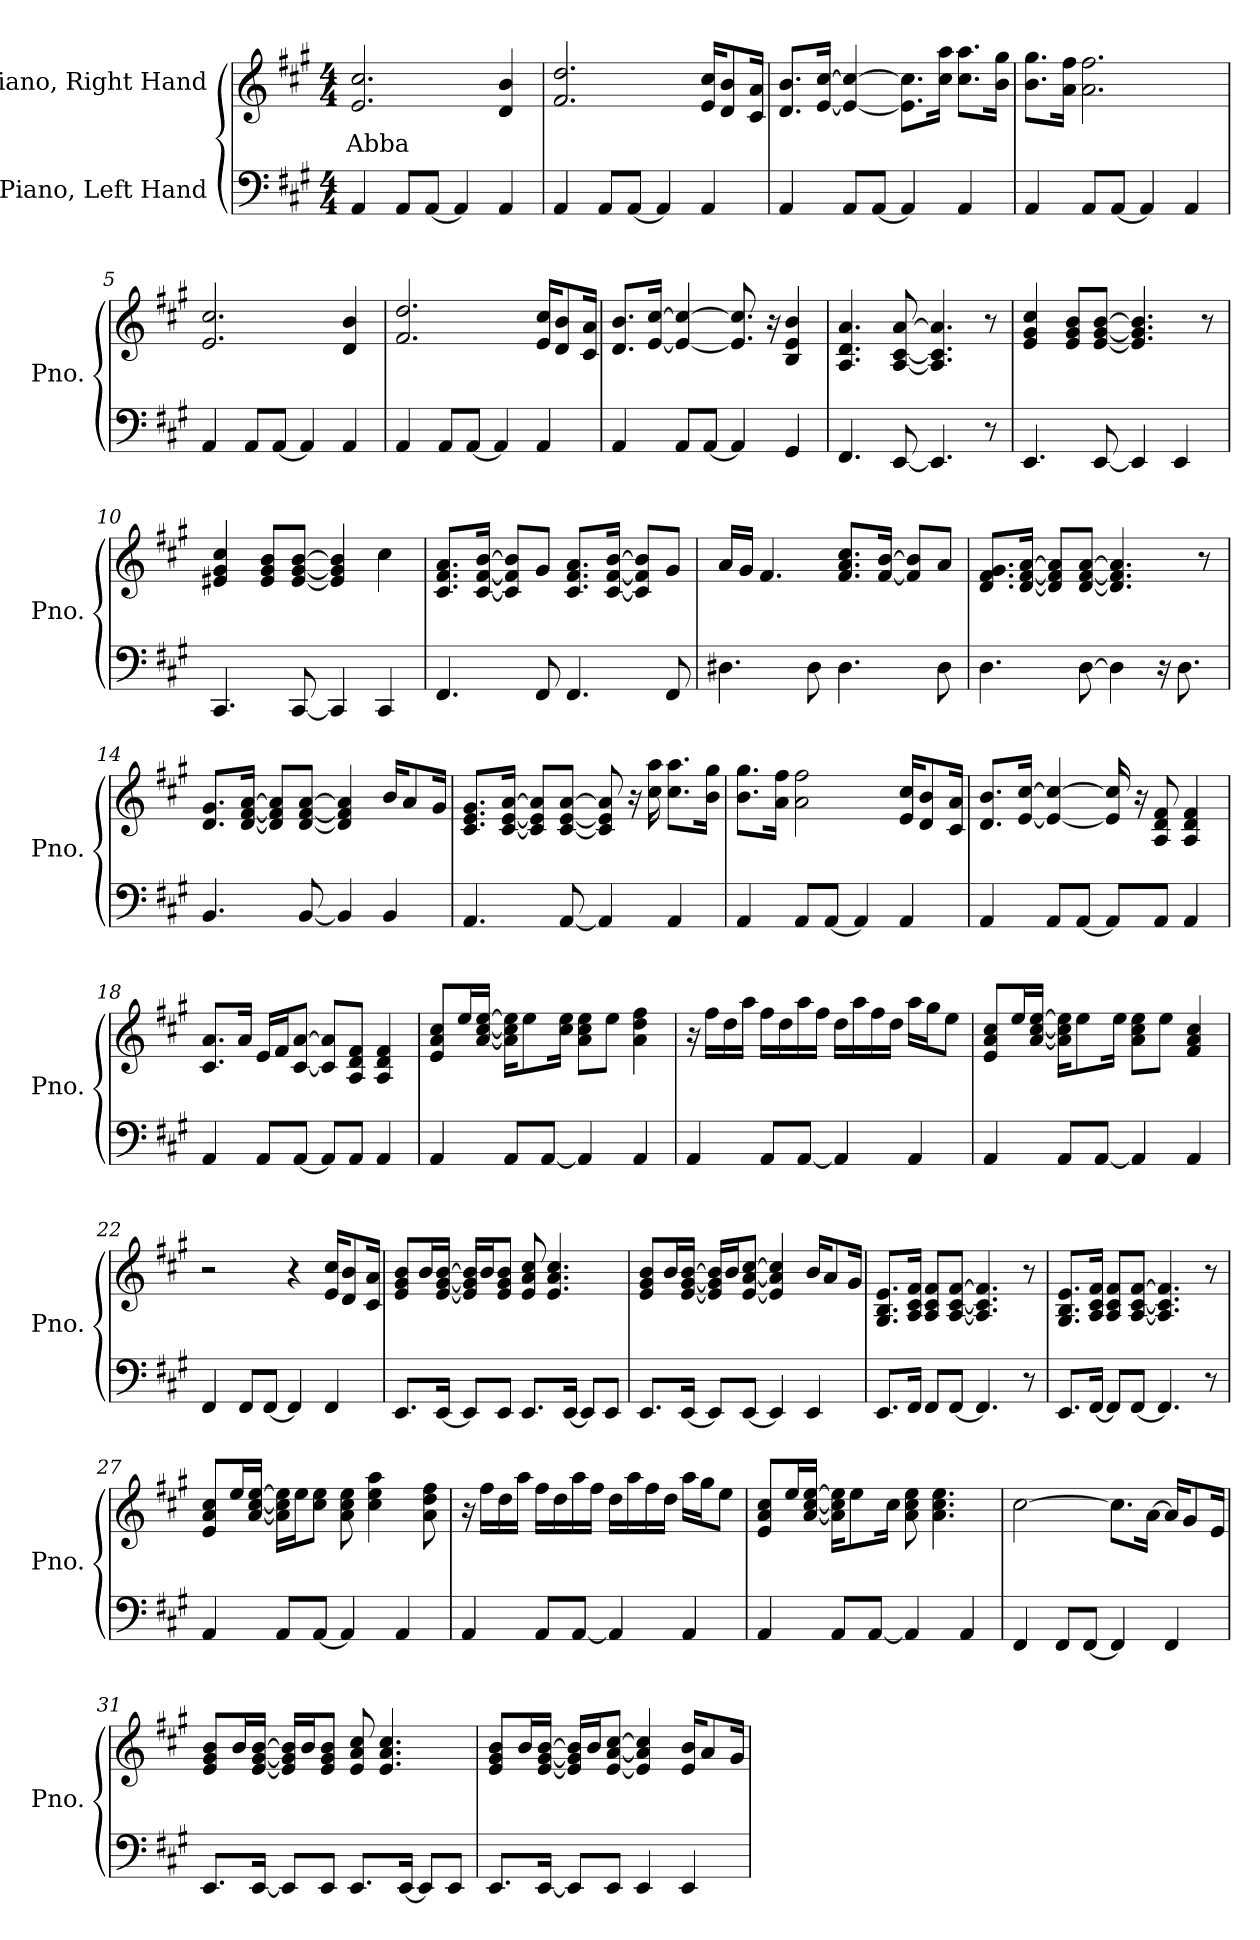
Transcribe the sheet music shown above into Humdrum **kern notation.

**kern	**kern	**text
*part2	*part1	*part1
*staff2	*staff1	*staff1
*I"Piano, Left Hand	*I"Piano, Right Hand	*
*I'Pno.	*I'Pno.	*
*clefF4	*clefG2	*
*k[f#c#g#]	*k[f#c#g#]	*
*M4/4	*M4/4	*
*MM100	*MM100	*
=1	=1	=1
!	!	!LO:LY:b
4AA/	2.e/ 2.cc#/	Abba
8AA/L	.	.
[8AA/J	.	.
4AA/]	.	.
4AA/	4d/ 4b/	.
=2	=2	=2
4AA/	2.f#/ 2.dd/	.
8AA/L	.	.
[8AA/J	.	.
4AA/]	.	.
4AA/	16e/ 16cc#/KL	.
.	8d/ 8b/	.
.	16c#/ 16a/Jk	.
=3	=3	=3
4AA/	8.d/ 8.b/L	.
.	[16e/ [16cc#/Jk	.
8AA/L	4e/_ 4cc#/_	.
[8AA/J	.	.
4AA/]	8.e\] 8.cc#\]L	.
.	16cc#\ 16aa\Jk	.
4AA/	8.cc#\ 8.aa\L	.
.	16b\ 16gg#\Jk	.
=4	=4	=4
4AA/	8.b\ 8.gg#\L	.
.	16a\ 16ff#\Jk	.
8AA/L	2.a\ 2.ff#\	.
[8AA/J	.	.
4AA/]	.	.
4AA/	.	.
!!LO:LB:g=z
=5	=5	=5
4AA/	2.e/ 2.cc#/	.
8AA/L	.	.
[8AA/J	.	.
4AA/]	.	.
4AA/	4d/ 4b/	.
=6	=6	=6
4AA/	2.f#/ 2.dd/	.
8AA/L	.	.
[8AA/J	.	.
4AA/]	.	.
4AA/	16e/ 16cc#/KL	.
.	8d/ 8b/	.
.	16c#/ 16a/Jk	.
=7	=7	=7
4AA/	8.d/ 8.b/L	.
.	[16e/ [16cc#/Jk	.
8AA/L	4e/_ 4cc#/_	.
[8AA/J	.	.
4AA/]	8.e/] 8.cc#/]	.
.	16r	.
4GG#/	4B/ 4e/ 4b/	.
=8	=8	=8
4.FF#/	4.A/ 4.d/ 4.a/	.
[8EE/	[8A/ [8c#/ [8a/	.
4.EE/]	4.A/] 4.c#/] 4.a/]	.
8r	8r	.
=9	=9	=9
4.EE/	4e/ 4g#/ 4cc#/	.
.	8e/ 8g#/ 8b/L	.
[8EE/	[8e/ [8g#/ [8b/J	.
4EE/]	4.e/] 4.g#/] 4.b/]	.
4EE/	.	.
.	8r	.
!!LO:LB:g=z
=10	=10	=10
4.CC#/	4e#X/ 4g#/ 4cc#/	.
.	8e#/ 8g#/ 8b/L	.
[8CC#/	[8e#/ [8g#/ [8b/J	.
4CC#/]	4e#/] 4g#/] 4b/]	.
4CC#/	4cc#\	.
=11	=11	=11
4.FF#/	8.c#/ 8.f#/ 8.a/L	.
.	[16c#/ [16f#/ [16b/Jk	.
.	8c#/] 8f#/] 8b/]L	.
8FF#/	8g#/J	.
4.FF#/	8.c#/ 8.f#/ 8.a/L	.
.	[16c#/ [16f#/ [16b/Jk	.
.	8c#/] 8f#/] 8b/]L	.
8FF#/	8g#/J	.
=12	=12	=12
4.D#X\	16a/LL	.
.	16g#/JJ	.
.	4.f#/	.
8D#\	.	.
4.D#\	8.f#/ 8.a/ 8.cc#/L	.
.	[16f#/ [16b/Jk	.
.	8f#/] 8b/]L	.
8D#\	8a/J	.
=13	=13	=13
4.D\	8.d/ 8.f#/ 8.g#/L	.
.	[16d/ [16f#/ [16a/Jk	.
.	8d/] 8f#/] 8a/]L	.
[8D\	[8d/ [8f#/ [8a/J	.
4D\]	4.d/] 4.f#/] 4.a/]	.
16r	.	.
8.D\	.	.
.	8r	.
!!LO:LB:g=z
=14	=14	=14
4.BB/	8.d/ 8.g#/L	.
.	[16d/ [16f#/ [16a/Jk	.
.	8d/] 8f#/] 8a/]L	.
[8BB/	[8d/ [8f#/ [8a/J	.
4BB/]	4d/] 4f#/] 4a/]	.
4BB/	16b/KL	.
.	8a/	.
.	16g#/Jk	.
=15	=15	=15
4.AA/	8.c#/ 8.e/ 8.g#/L	.
.	[16c#/ [16e/ [16a/Jk	.
.	8c#/] 8e/] 8a/]L	.
[8AA/	[8c#/ [8e/ [8a/J	.
4AA/]	8c#/] 8e/] 8a/]	.
.	16r	.
.	16cc#\ 16aa\	.
4AA/	8.cc#\ 8.aa\L	.
.	16b\ 16gg#\Jk	.
=16	=16	=16
4AA/	8.b\ 8.gg#\L	.
.	16a\ 16ff#\Jk	.
8AA/L	2a\ 2ff#\	.
[8AA/J	.	.
4AA/]	.	.
4AA/	16e/ 16cc#/KL	.
.	8d/ 8b/	.
.	16c#/ 16a/Jk	.
!!LO:LB:g=z
=17	=17	=17
4AA/	8.d/ 8.b/L	.
.	[16e/ [16cc#/Jk	.
8AA/L	4e/_ 4cc#/_	.
[8AA/J	.	.
8AA/L]	16e/] 16cc#/]	.
.	16r	.
8AA/J	8A/ 8d/ 8f#/	.
4AA/	4A/ 4d/ 4f#/	.
=18	=18	=18
4AA/	8.c#/ 8.a/L	.
.	16a/Jk	.
8AA/L	16e/LL	.
.	16f#/J	.
[8AA/J	[8c#/ [8a/J	.
8AA/L]	8c#/] 8a/]L	.
8AA/J	8A/ 8d/ 8f#/J	.
4AA/	4A/ 4d/ 4f#/	.
=19	=19	=19
4AA/	8e/ 8a/ 8cc#/L	.
.	16ee/L	.
.	[16a/ [16cc#/ [16ee/JJ	.
8AA/L	16a\] 16cc#\] 16ee\]KL	.
.	8ee\	.
[8AA/J	.	.
.	16cc#\ 16ee\Jk	.
4AA/]	8a\ 8cc#\ 8ee\L	.
.	8ee\J	.
4AA/	4a\ 4dd\ 4ff#\	.
!!LO:LB:g=z
=20	=20	=20
4AA/	16r	.
.	16ff#\LL	.
.	16dd\	.
.	16aa\JJ	.
8AA/L	16ff#\LL	.
.	16dd\	.
[8AA/J	16aa\	.
.	16ff#\JJ	.
4AA/]	16dd\LL	.
.	16aa\	.
.	16ff#\	.
.	16dd\JJ	.
4AA/	16aa\LL	.
.	16gg#\J	.
.	8ee\J	.
=21	=21	=21
4AA/	8e/ 8a/ 8cc#/L	.
.	16ee/L	.
.	[16a/ [16cc#/ [16ee/JJ	.
8AA/L	16a\] 16cc#\] 16ee\]KL	.
.	8ee\	.
[8AA/J	.	.
.	16ee\Jk	.
4AA/]	8a\ 8cc#\ 8ee\L	.
.	8ee\J	.
4AA/	4f#/ 4a/ 4cc#/	.
=22	=22	=22
4FF#/	2r	.
8FF#/L	.	.
[8FF#/J	.	.
4FF#/]	4r	.
4FF#/	16e/ 16cc#/KL	.
.	8d/ 8b/	.
.	16c#/ 16a/Jk	.
!!LO:PB:g=z
=23	=23	=23
8.EE/L	8e/ 8g#/ 8b/L	.
.	16b/L	.
[16EE/Jk	[16e/ [16g#/ [16b/JJ	.
8EE/L]	16e/] 16g#/] 16b/]LL	.
.	16b/J	.
8EE/J	8e/ 8g#/ 8b/J	.
8.EE/L	8e/ 8a/ 8cc#/	.
.	4.e/ 4.a/ 4.cc#/	.
[16EE/Jk	.	.
8EE/L]	.	.
8EE/J	.	.
=24	=24	=24
8.EE/L	8e/ 8g#/ 8b/L	.
.	16b/L	.
[16EE/Jk	[16e/ [16g#/ [16b/JJ	.
8EE/L]	16e/] 16g#/] 16b/]LL	.
.	16b/J	.
[8EE/J	[8e/ [8a/ [8cc#/J	.
4EE/]	4e/] 4a/] 4cc#/]	.
4EE/	16b/KL	.
.	8a/	.
.	16g#/Jk	.
=25	=25	=25
8.EE/L	8.G#/ 8.B/ 8.e/L	.
16FF#/Jk	16A/ 16c#/ 16f#/Jk	.
8FF#/L	8A/ 8c#/ 8f#/L	.
[8FF#/J	[8A/ [8c#/ [8f#/J	.
4.FF#/]	4.A/] 4.c#/] 4.f#/]	.
8r	8r	.
!!LO:LB:g=z
=26	=26	=26
8.EE/L	8.G#/ 8.B/ 8.e/L	.
[16FF#/Jk	16A/ 16c#/ 16f#/Jk	.
8FF#/L]	8A/ 8c#/ 8f#/L	.
[8FF#/J	[8A/ [8c#/ [8f#/J	.
4.FF#/]	4.A/] 4.c#/] 4.f#/]	.
8r	8r	.
=27	=27	=27
4AA/	8e/ 8a/ 8cc#/L	.
.	16ee/L	.
.	[16a/ [16cc#/ [16ee/JJ	.
8AA/L	16a\] 16cc#\] 16ee\]LL	.
.	16ee\J	.
[8AA/J	8cc#\ 8ee\J	.
4AA/]	8a\ 8cc#\ 8ee\	.
.	4cc#\ 4ee\ 4aa\	.
4AA/	.	.
.	8a\ 8dd\ 8ff#\	.
=28	=28	=28
4AA/	16r	.
.	16ff#\LL	.
.	16dd\	.
.	16aa\JJ	.
8AA/L	16ff#\LL	.
.	16dd\	.
[8AA/J	16aa\	.
.	16ff#\JJ	.
4AA/]	16dd\LL	.
.	16aa\	.
.	16ff#\	.
.	16dd\JJ	.
4AA/	16aa\LL	.
.	16gg#\J	.
.	8ee\J	.
!!LO:LB:g=z
=29	=29	=29
4AA/	8e/ 8a/ 8cc#/L	.
.	16ee/L	.
.	[16a/ [16cc#/ [16ee/JJ	.
8AA/L	16a\] 16cc#\] 16ee\]KL	.
.	8ee\	.
[8AA/J	.	.
.	16cc#\Jk	.
4AA/]	8a\ 8cc#\ 8ee\	.
.	4.a\ 4.cc#\ 4.ee\	.
4AA/	.	.
=30	=30	=30
4FF#/	[2cc#\	.
8FF#/L	.	.
[8FF#/J	.	.
4FF#/]	8.cc#\L]	.
.	[16a\Jk	.
4FF#/	16a/KL]	.
.	8g#/	.
.	16e/Jk	.
=31	=31	=31
8.EE/L	8e/ 8g#/ 8b/L	.
.	16b/L	.
[16EE/Jk	[16e/ [16g#/ [16b/JJ	.
8EE/L]	16e/] 16g#/] 16b/]LL	.
.	16b/J	.
8EE/J	8e/ 8g#/ 8b/J	.
8.EE/L	8e/ 8a/ 8cc#/	.
.	4.e/ 4.a/ 4.cc#/	.
[16EE/Jk	.	.
8EE/L]	.	.
8EE/J	.	.
!!LO:LB:g=z
=32	=32	=32
8.EE/L	8e/ 8g#/ 8b/L	.
.	16b/L	.
[16EE/Jk	[16e/ [16g#/ [16b/JJ	.
8EE/L]	16e/] 16g#/] 16b/]LL	.
.	16b/J	.
8EE/J	[8e/ [8a/ [8cc#/J	.
4EE/	4e/] 4a/] 4cc#/]	.
4EE/	16e/ 16b/KL	.
.	8a/	.
.	16g#/Jk	.
=	=	=
*-	*-	*-
